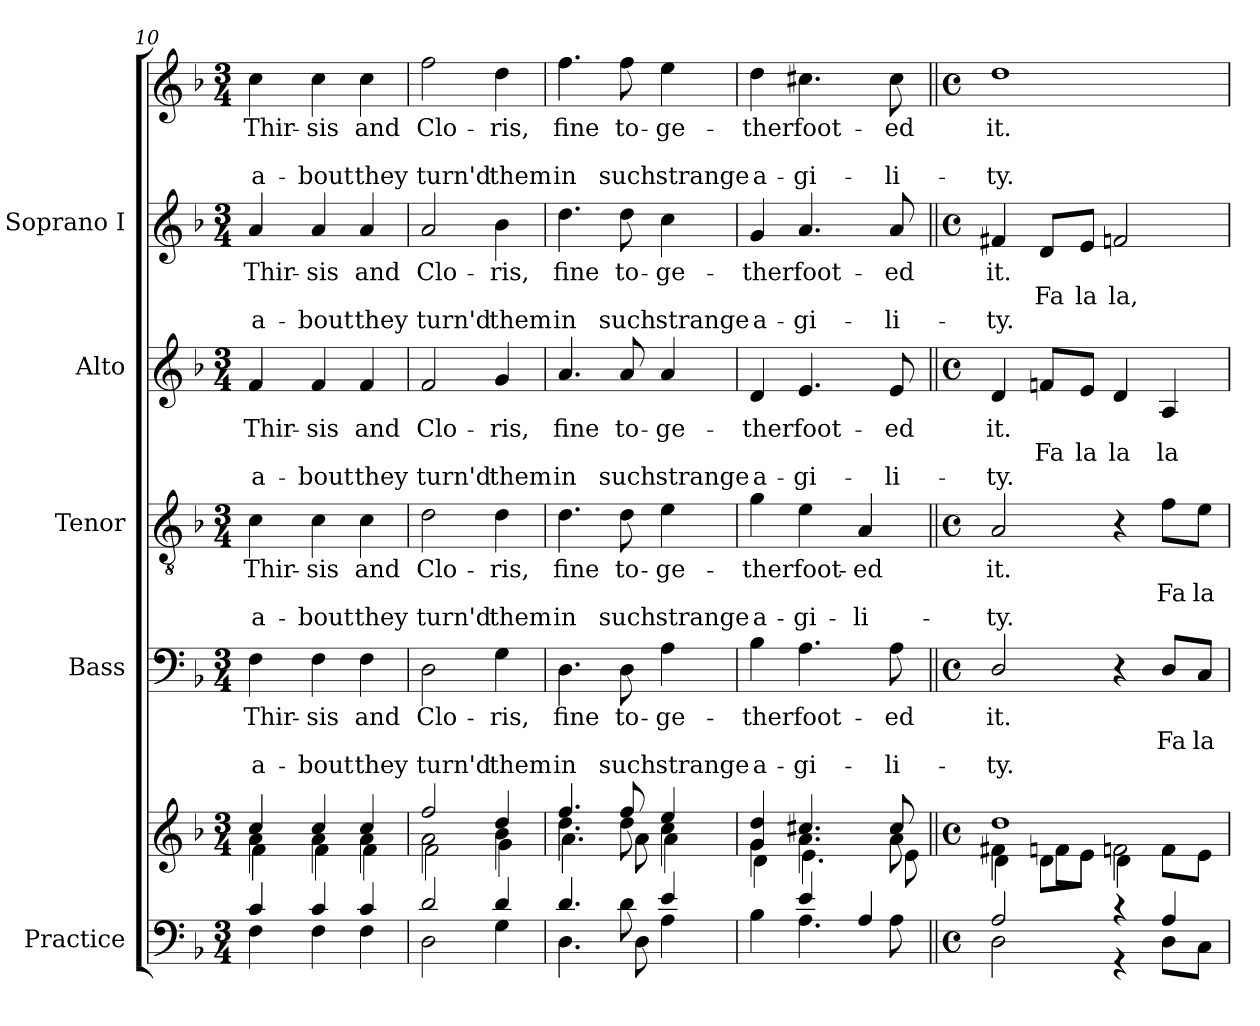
**kern	**kern	**kern	**text	**text	**text	**kern	**text	**text	**text	**kern	**text	**text	**text	**kern	**text	**text	**text	**kern	**text	**text	**text
*part5	*part5	*part4	*part4	*part4	*part4	*part3	*part3	*part3	*part3	*part2	*part2	*part2	*part2	*part1	*part1	*part1	*part1	*part1	*part1	*part1	*part1
*staff7	*staff6	*staff5	*staff5	*staff5	*staff5	*staff4	*staff4	*staff4	*staff4	*staff3	*staff3	*staff3	*staff3	*staff2	*staff2	*staff2	*staff2	*staff1	*staff1	*staff1	*staff1
*I"Practice	*	*I"Bass	*	*	*	*I"Tenor	*	*	*	*I"Alto	*	*	*	*I"Soprano I	*	*	*	*	*	*	*
*	*	*I'B	*	*	*	*I'T	*	*	*	*I'A	*	*	*	*	*	*	*	*	*	*	*
!!LO:LB:g=z
*clefF4	*clefG2	*clefF4	*	*	*	*clefGv2	*	*	*	*clefG2	*	*	*	*clefG2	*	*	*	*clefG2	*	*	*
*k[b-]	*k[b-]	*k[b-]	*	*	*	*k[b-]	*	*	*	*k[b-]	*	*	*	*k[b-]	*	*	*	*k[b-]	*	*	*
*F:	*F:	*F:	*	*	*	*F:	*	*	*	*F:	*	*	*	*F:	*	*	*	*F:	*	*	*
*M3/4	*M3/4	*M3/4	*	*	*	*M3/4	*	*	*	*M3/4	*	*	*	*M3/4	*	*	*	*M3/4	*	*	*
=10	=10	=10	=10	=10	=10	=10	=10	=10	=10	=10	=10	=10	=10	=10	=10	=10	=10	=10	=10	=10	=10
*^	*^	*	*	*	*	*	*	*	*	*	*	*	*	*	*	*	*	*	*	*	*
*	*	*	*^	*	*	*	*	*	*	*	*	*	*	*	*	*	*	*	*	*	*	*	*
!	!	!	!	!	!	!LO:LY:b	!	!LO:LY:b	!	!LO:LY:b	!	!LO:LY:b	!	!LO:LY:b	!	!LO:LY:b	!	!LO:LY:b	!	!LO:LY:b	!	!LO:LY:b	!	!LO:LY:b
4c/	4F\	4cc/	4a	4f\	4F	Thir-	.	-a-	4c	Thir-	.	-a-	4f	Thir-	.	-a-	4a	Thir-	.	-a-	4cc	Thir-	.	-a-
!	!	!	!	!	!	!LO:LY:b	!	!LO:LY:b	!	!LO:LY:b	!	!LO:LY:b	!	!LO:LY:b	!	!LO:LY:b	!	!LO:LY:b	!	!LO:LY:b	!	!LO:LY:b	!	!LO:LY:b
4c/	4F\	4cc/	4a	4f\	4F	-sis	.	bout	4c	-sis	.	bout	4f	-sis	.	bout	4a	-sis	.	bout	4cc	-sis	.	bout
!	!	!	!	!	!	!LO:LY:b	!	!LO:LY:b	!	!LO:LY:b	!	!LO:LY:b	!	!LO:LY:b	!	!LO:LY:b	!	!LO:LY:b	!	!LO:LY:b	!	!LO:LY:b	!	!LO:LY:b
4c/	4F\	4cc/	4a	4f\	4F	and	.	they	4c	and	.	they	4f	and	.	they	4a	and	.	they	4cc	and	.	they
=11	=11	=11	=11	=11	=11	=11	=11	=11	=11	=11	=11	=11	=11	=11	=11	=11	=11	=11	=11	=11	=11	=11	=11	=11
!	!	!	!	!	!	!LO:LY:b	!	!LO:LY:b	!	!LO:LY:b	!	!LO:LY:b	!	!LO:LY:b	!	!LO:LY:b	!	!LO:LY:b	!	!LO:LY:b	!	!LO:LY:b	!	!LO:LY:b
2d/	2D\	2ff/	2a\	2f\	2D	Clo-	.	-turn'd	2d	Clo-	.	-turn'd	2f	Clo-	.	-turn'd	2a	Clo-	.	-turn'd	2ff	Clo-	.	-turn'd
!	!	!	!	!	!	!LO:LY:b	!	!LO:LY:b	!	!LO:LY:b	!	!LO:LY:b	!	!LO:LY:b	!	!LO:LY:b	!	!LO:LY:b	!	!LO:LY:b	!	!LO:LY:b	!	!LO:LY:b
4d/	4G\	4dd/	4b-	4g\	4G	ris,	.	them	4d	ris,	.	them	4g	ris,	.	them	4b-	ris,	.	them	4dd	ris,	.	them
=12	=12	=12	=12	=12	=12	=12	=12	=12	=12	=12	=12	=12	=12	=12	=12	=12	=12	=12	=12	=12	=12	=12	=12	=12
!	!	!	!	!	!	!LO:LY:b	!	!LO:LY:b	!	!LO:LY:b	!	!LO:LY:b	!	!LO:LY:b	!	!LO:LY:b	!	!LO:LY:b	!	!LO:LY:b	!	!LO:LY:b	!	!LO:LY:b
4.d/	4.D\	4.ff/	4.dd	4.a\	4.D	fine	.	in	4.d	fine	.	in	4.a	fine	.	in	4.dd	fine	.	in	4.ff	fine	.	in
!	!	!	!	!	!	!LO:LY:b	!	!LO:LY:b	!	!LO:LY:b	!	!LO:LY:b	!	!LO:LY:b	!	!LO:LY:b	!	!LO:LY:b	!	!LO:LY:b	!	!LO:LY:b	!	!LO:LY:b
8d\	8D\	8ff/	8dd	8a\	8D	to-	.	-such	8d	to-	.	-such	8a	to-	.	-such	8dd	to-	.	-such	8ff	to-	.	-such
!	!	!	!	!	!	!LO:LY:b	!	!LO:LY:b	!	!LO:LY:b	!	!LO:LY:b	!	!LO:LY:b	!	!LO:LY:b	!	!LO:LY:b	!	!LO:LY:b	!	!LO:LY:b	!	!LO:LY:b
4e/	4A\	4ee/	4cc	4a\	4A	ge-	.	-strange	4e	ge-	.	-strange	4a	ge-	.	-strange	4cc	ge-	.	-strange	4ee	ge-	.	-strange
=13	=13	=13	=13	=13	=13	=13	=13	=13	=13	=13	=13	=13	=13	=13	=13	=13	=13	=13	=13	=13	=13	=13	=13	=13
*	*	*	*	*^	*	*	*	*	*	*	*	*	*	*	*	*	*	*	*	*	*	*	*	*
!	!	!	!	!	!	!	!LO:LY:b	!	!LO:LY:b	!	!LO:LY:b	!	!LO:LY:b	!	!LO:LY:b	!	!LO:LY:b	!	!LO:LY:b	!	!LO:LY:b	!	!LO:LY:b	!	!LO:LY:b
4ryy	4B-\	4dd/	4g	4d\	4g/	4B-	ther	.	a-	4g	ther	.	a-	4d	ther	.	a-	4g	-ther	.	a-	4dd	ther	.	a-
!	!	!	!	!	!	!	!LO:LY:b	!	!LO:LY:b	!	!LO:LY:b	!	!LO:LY:b	!	!LO:LY:b	!	!LO:LY:b	!	!LO:LY:b	!	!LO:LY:b	!	!LO:LY:b	!	!LO:LY:b
4e/	4.A\	4.cc#X/	4.a	4.e\	2ryy	4.A	-foot-	.	-gi-	4e	-foot-	.	-gi-	4.e	-foot-	.	-gi-	4.a	-foot-	.	-gi-	4.cc#X	-foot-	.	-gi-
!	!	!	!	!	!	!	!	!	!	!	!LO:LY:b	!	!LO:LY:b	!	!	!	!	!	!	!	!	!	!	!	!
4A/	.	.	.	.	.	.	.	.	.	4A	-ed	.	li-	.	.	.	.	.	.	.	.	.	.	.	.
!	!	!	!	!	!	!	!LO:LY:b	!	!LO:LY:b	!	!	!	!	!	!LO:LY:b	!	!LO:LY:b	!	!LO:LY:b	!	!LO:LY:b	!	!LO:LY:b	!	!LO:LY:b
.	8A\	8cc#/	8a	8e\	.	8A	-ed	.	li-	.	.	.	.	8e	-ed	.	li-	8a	-ed	.	li-	8cc#	-ed	.	li-
*v	*v	*	*	*	*	*	*	*	*	*	*	*	*	*	*	*	*	*	*	*	*	*	*	*	*
=14||	=14||	=14||	=14||	=14||	=14||	=14||	=14||	=14||	=14||	=14||	=14||	=14||	=14||	=14||	=14||	=14||	=14||	=14||	=14||	=14||	=14||	=14||	=14||	=14||
*M4/4	*M4/4	*	*	*	*M4/4	*	*	*	*M4/4	*	*	*	*M4/4	*	*	*	*M4/4	*	*	*	*M4/4	*	*	*
*met(c)	*met(c)	*	*	*	*met(c)	*	*	*	*met(c)	*	*	*	*met(c)	*	*	*	*met(c)	*	*	*	*met(c)	*	*	*
*^	*	*	*	*	*	*	*	*	*	*	*	*	*	*	*	*	*	*	*	*	*	*	*	*
*	*^	*	*	*	*	*	*	*	*	*	*	*	*	*	*	*	*	*	*	*	*	*	*	*	*
!	!	!	!	!	!	!	!	!LO:LY:b	!	!LO:LY:b	!	!LO:LY:b	!	!LO:LY:b	!	!LO:LY:b	!	!LO:LY:b	!	!LO:LY:b	!	!LO:LY:b	!	!LO:LY:b	!	!LO:LY:b
2.ryy	2A/	2D\	1dd/	4f#X\	4d\	2.ryy	2D/	-it.	.	ty.	2A	-it.	.	ty.	4d	-it.	.	ty.	4f#X	it.	.	ty.	1dd	-it.	.	ty.
!	!	!	!	!	!	!	!	!	!	!	!	!	!	!	!	!	!LO:LY:b	!	!	!	!LO:LY:b	!	!	!	!	!
.	.	.	.	8d\L	8fn\L	.	.	.	.	.	.	.	.	.	8fn/L	.	Fa	.	8d/L	.	Fa	.	.	.	.	.
!	!	!	!	!	!	!	!	!	!	!	!	!	!	!	!	!	!LO:LY:b	!	!	!	!LO:LY:b	!	!	!	!	!
.	.	.	.	8e\J	8e\J	.	.	.	.	.	.	.	.	.	8e/J	.	la	.	8e/J	.	la	.	.	.	.	.
!	!	!	!	!	!	!	!	!	!	!	!	!	!	!	!	!	!LO:LY:b	!	!	!	!LO:LY:b	!	!	!	!	!
.	4r	4r	.	2fn\	4d\	.	4r	.	.	.	4r	.	.	.	4d	.	la	.	2fn	.	la,	.	.	.	.	.
!	!	!	!	!	!	!	!	!	!LO:LY:b	!	!	!	!LO:LY:b	!	!	!	!LO:LY:b	!	!	!	!	!	!	!	!	!
4A/	4ryy	8D\L	.	.	4ryy	8f\L	8D/L	.	Fa	.	8f\L	.	Fa	.	4A/	.	la	.	.	.	.	.	.	.	.	.
!	!	!	!	!	!	!	!	!	!LO:LY:b	!	!	!	!LO:LY:b	!	!	!	!	!	!	!	!	!	!	!	!	!
.	.	8C\J	.	.	.	8e\J	8C/J	.	la	.	8e\J	.	la	.	.	.	.	.	.	.	.	.	.	.	.	.
*v	*v	*v	*	*	*	*	*	*	*	*	*	*	*	*	*	*	*	*	*	*	*	*	*	*	*	*
*	*v	*v	*v	*v	*	*	*	*	*	*	*	*	*	*	*	*	*	*	*	*	*	*	*	*
=	=	=	=	=	=	=	=	=	=	=	=	=	=	=	=	=	=	=	=	=	=
*-	*-	*-	*-	*-	*-	*-	*-	*-	*-	*-	*-	*-	*-	*-	*-	*-	*-	*-	*-	*-	*-
